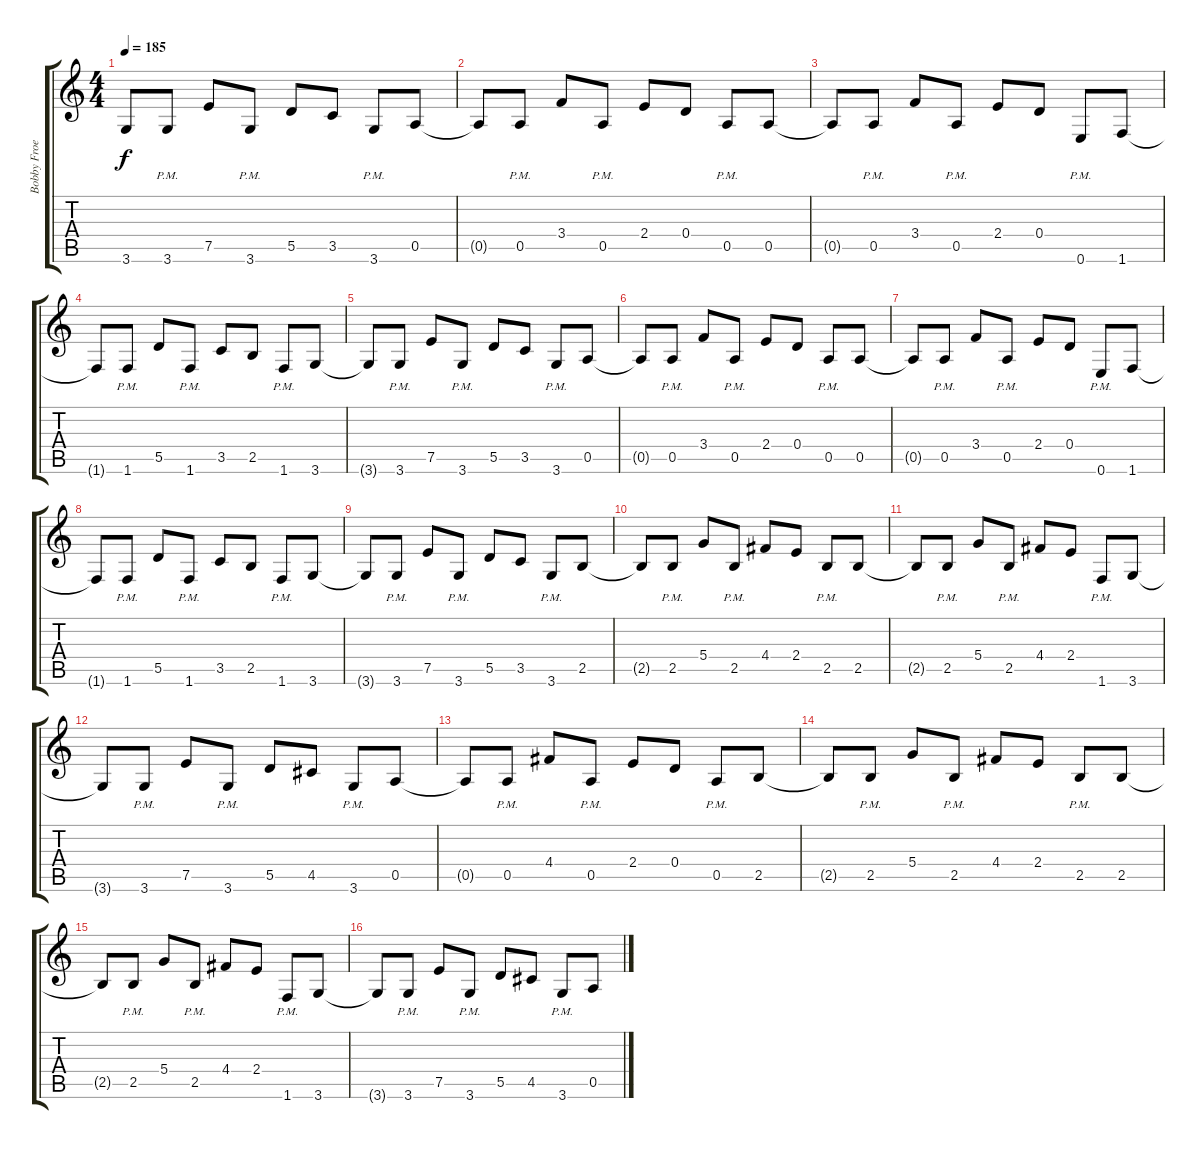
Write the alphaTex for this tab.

\track ("Bobby Froese" "Bobby Froe") {instrument distortionguitar}
\staff {score tabs}
\tuning (E4 B3 G3 D3 A2 E2) {hide}
\ts (4 4)
\tempo 185
\clef g2
\ks c
3.6{t}.8{dy f} 3.6{pm}.8 7.5.8 3.6{pm}.8 5.5.8 3.5.8 3.6{pm}.8 0.5.8 |
0.5{t}.8 0.5{pm}.8 3.4.8 0.5{pm}.8 2.4.8 0.4.8 0.5{pm}.8 0.5.8 |
0.5{t}.8 0.5{pm}.8 3.4.8 0.5{pm}.8 2.4.8 0.4.8 0.6{pm}.8 1.6.8 |
1.6{t}.8 1.6{pm}.8 5.5.8 1.6{pm}.8 3.5.8 2.5.8 1.6{pm}.8 3.6.8 |
3.6{t}.8 3.6{pm}.8 7.5.8 3.6{pm}.8 5.5.8 3.5.8 3.6{pm}.8 0.5.8 |
0.5{t}.8 0.5{pm}.8 3.4.8 0.5{pm}.8 2.4.8 0.4.8 0.5{pm}.8 0.5.8 |
0.5{t}.8 0.5{pm}.8 3.4.8 0.5{pm}.8 2.4.8 0.4.8 0.6{pm}.8 1.6.8 |
1.6{t}.8 1.6{pm}.8 5.5.8 1.6{pm}.8 3.5.8 2.5.8 1.6{pm}.8 3.6.8 |
3.6{t}.8 3.6{pm}.8 7.5.8 3.6{pm}.8 5.5.8 3.5.8 3.6{pm}.8 2.5.8 |
2.5{t}.8 2.5{pm}.8 5.4.8 2.5{pm}.8 4.4.8 2.4.8 2.5{pm}.8 2.5.8 |
2.5{t}.8 2.5{pm}.8 5.4.8 2.5{pm}.8 4.4.8 2.4.8 1.6{pm}.8 3.6.8 |
3.6{t}.8 3.6{pm}.8 7.5.8 3.6{pm}.8 5.5.8 4.5.8 3.6{pm}.8 0.5.8 |
0.5{t}.8 0.5{pm}.8 4.4.8 0.5{pm}.8 2.4.8 0.4.8 0.5{pm}.8 2.5.8 |
2.5{t}.8 2.5{pm}.8 5.4.8 2.5{pm}.8 4.4.8 2.4.8 2.5{pm}.8 2.5.8 |
2.5{t}.8 2.5{pm}.8 5.4.8 2.5{pm}.8 4.4.8 2.4.8 1.6{pm}.8 3.6.8 |
3.6{t}.8 3.6{pm}.8 7.5.8 3.6{pm}.8 5.5.8 4.5.8 3.6{pm}.8 0.5.8
